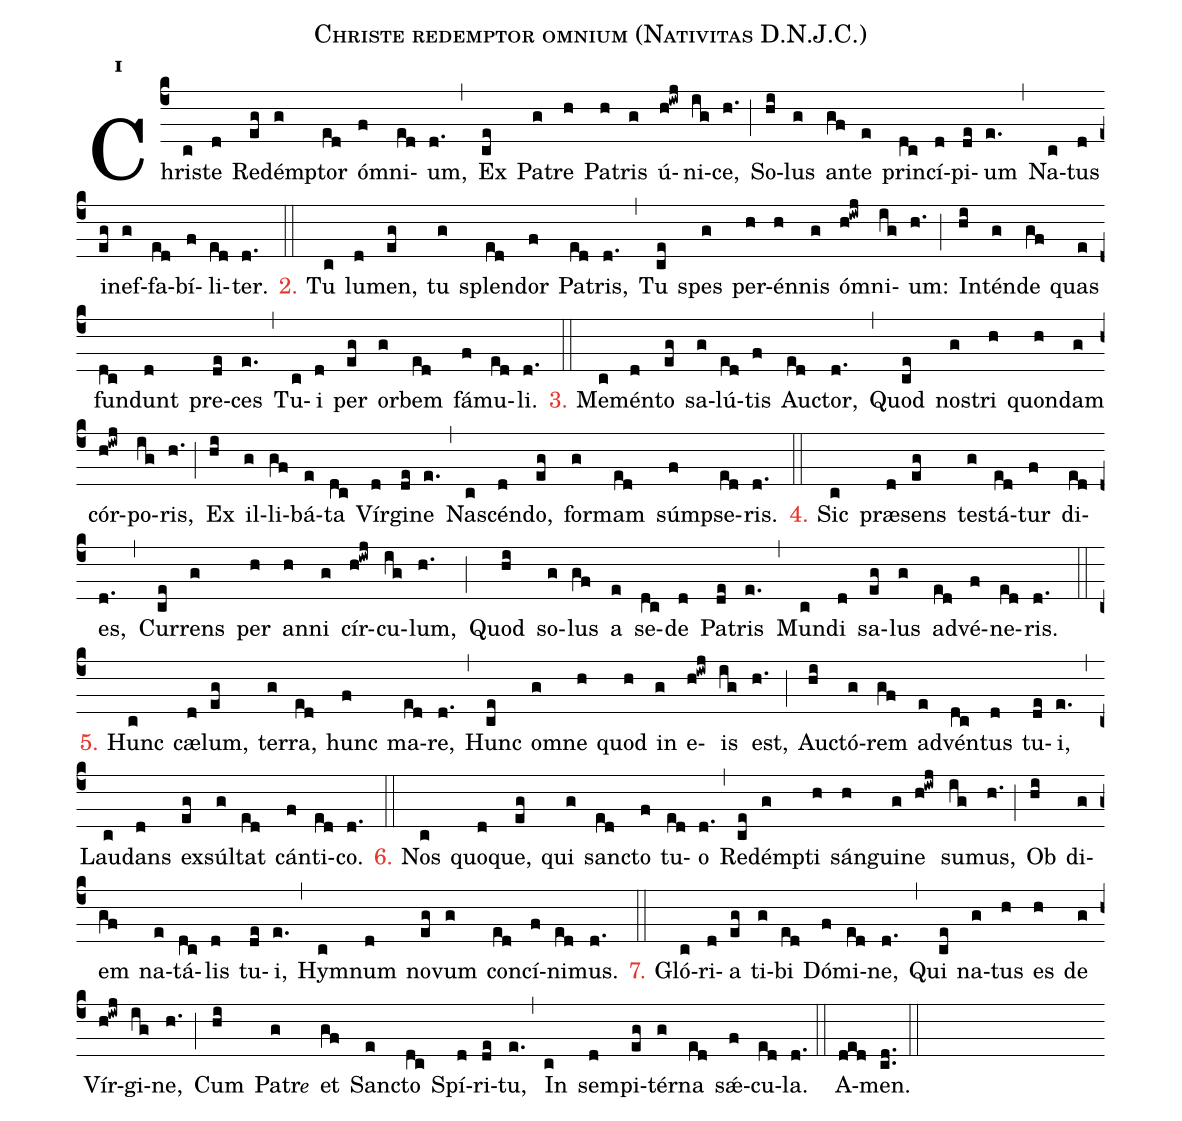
name:Christe redemptor omnium (Nativitas D.N.J.C.);
office-part:hy;
mode:1;
%%
initial-style:1;
name:Christe Redemptor omnium;
mode:1;
office-part:Hymnus;
annotation:Hymn.;
annotation:i;
nabc-lines: 1;
%%
(c4) Chris(c)te(d) Red(eg)émp(g)tor(ed) óm(f)ni(ed)um,(d.) (,)
Ex(ce) Pa(g)tre(h) Pa(h)tris(g) ú(h!iwj)ni(ig)ce,(h.) (;)
So(hi)lus(g) an(gf)te(e) prin(dc)cí(d)pi(de)um(e.) (,)
Na(c)tus(d) in(eg)ef(g)fa(ed)bí(f)li(ed)ter.(d.) (::)

<c>2.</c> Tu(c) lu(d)men,(eg) tu(g) splen(ed)dor(f) Pa(ed)tris,(d.) (,)
Tu(ce) spes(g) per(h)én(h)nis(g) óm(h!iwj)ni(ig)um:(h.) (;)
In(hi)tén(g)de(gf) quas(e) fun(dc)dunt(d) pre(de)ces(e.) (,)
Tu(c)i(d) per(eg) or(g)bem(ed) fá(f)mu(ed)li.(d.) (::)

<c>3.</c> Me(c)mén(d)to(eg) sa(g)lú(ed)tis(f) Auc(ed)tor,(d.) (,)
Quod(ce) nos(g)tri(h) quon(h)dam(g) cór(h!iwj)po(ig)ris,(h.) (;)
Ex(hi) il(g)li(gf)bá(e)ta(dc) Vír(d)gi(de)ne(e.) (,)
Na(c)scén(d)do,(eg) for(g)mam(ed) súmp(f)se(ed)ris.(d.) (::)

<c>4.</c> Sic(c) præ(d)sens(eg) tes(g)tá(ed)tur(f) di(ed)es,(d.) (,)
Cur(ce)rens(g) per(h) an(h)ni(g) cír(h!iwj)cu(ig)lum,(h.) (;)
Quod(hi) so(g)lus(gf) a(e) se(dc)de(d) Pa(de)tris(e.) (,)
Mun(c)di(d) sa(eg)lus(g) ad(ed)vé(f)ne(ed)ris.(d.) (::)

<c>5.</c> Hunc(c) cæ(d)lum,(eg) ter(g)ra,(ed) hunc(f) ma(ed)re,(d.) (,)
Hunc(ce) om(g)ne(h) quod(h) in(g) e(h!iwj)is(ig) est,(h.) (;)
Auc(hi)tó(g)rem(gf) ad(e)vén(dc)tus(d) tu(de)i,(e.) (,)
Lau(c)dans(d) ex(eg)súl(g)tat(ed) cán(f)ti(ed)co.(d.) (::)

<c>6.</c> Nos(c) quo(d)que,(eg) qui(g) sanc(ed)to(f) tu(ed)o(d.) (,)
Red(ce)émp(g)ti(h) sán(h)gui(g)ne(h!iwj) su(ig)mus,(h.) (;)
Ob(hi) di(g)em(gf) na(e)tá(dc)lis(d) tu(de)i,(e.) (,)
Hym(c)num(d) no(eg)vum(g) con(ed)cí(f)ni(ed)mus.(d.) (::)

<c>7.</c> Gló(c)ri(d)a(eg) ti(g)bi(ed) Dó(f)mi(ed)ne,(d.) (,)
Qui(ce) na(g)tus(h) es(h) de(g) Vír(h!iwj)gi(ig)ne,(h.) (;)
Cum(hi) P{a}tr<e>e</e>(g) et(gf) Sanc(e)to(dc) Spí(d)ri(de)tu,(e.) (,)
In(c) sem(d)pi(eg)tér(g)na(ed) sǽ(f)cu(ed)la.(d.) (::)
A(ded)men.(cd..) (::)
